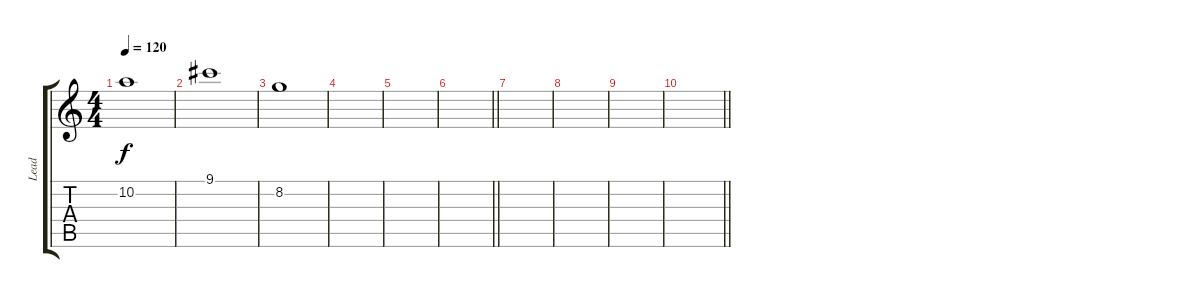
\track ("Lead" "Lead") {instrument overdrivenguitar}
\staff {score tabs}
\tuning (E4 B3 G3 D3 A2 E2) {hide}
\ts (4 4)
\tempo 120
\clef g2
\ks c
10.2.1{dy f} |
9.1.1 |
8.2.1 |
|
|
\barLineRight lightlight
|
\section ("" "")
|
|
|
\barLineRight lightlight
